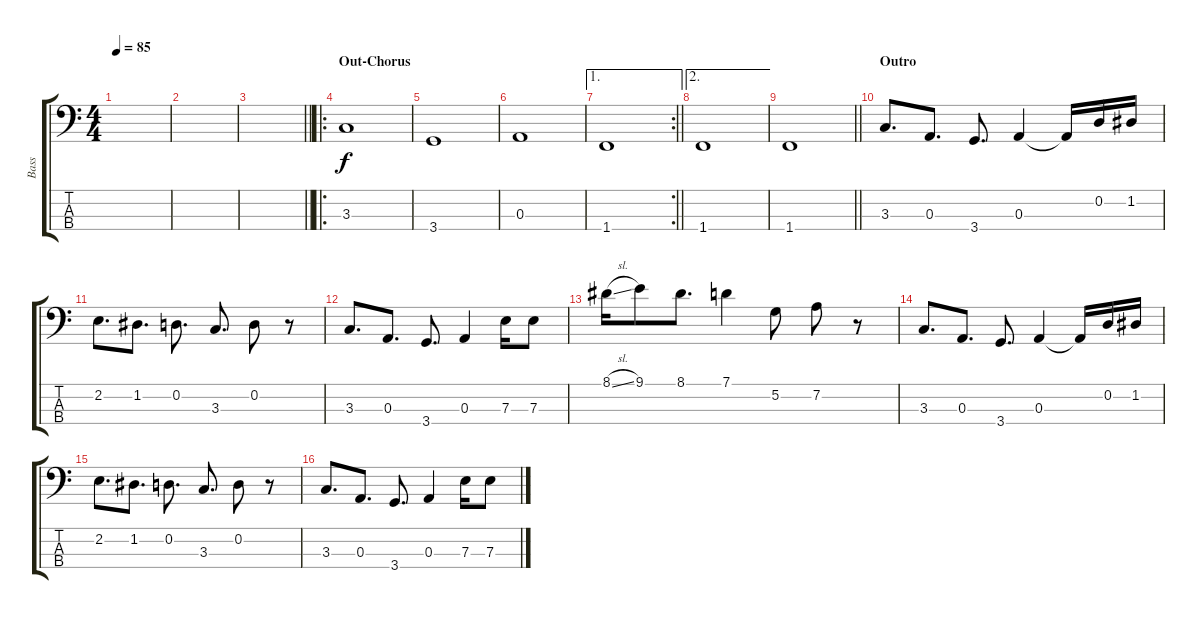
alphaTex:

\track ("Bass" "Bass") {instrument electricbasspick}
\staff {score tabs}
\tuning (G2 D2 A1 E1) {hide}
\ts (4 4)
\tempo 85
\clef f4
\ks c
|
|
\barLineRight lightlight
|
\ro
\section ("" "Out-Chorus")
3.3.1 |
3.4.1 |
0.3.1 |
\ae 1
\rc 2
\barLineRight lightlight
1.4.1 |
\ae 2
1.4.1 |
\barLineRight lightlight
1.4.1 |
\section ("" "Outro")
3.3.8{d} 0.3.8{d} 3.4.8{d} 0.3.4 0.3{t}.16 0.2.16 1.2.16 |
2.2.8{d} 1.2.8{d} 0.2.8{d} 3.3.8{d} 0.2.8 r.8 |
3.3.8{d} 0.3.8{d} 3.4.8{d} 0.3.4 7.3.16 7.3.8 |
8.1{sl}.16 9.1.8 8.1.8{d} 7.1.4 5.2.8 7.2.8 r.8 |
3.3.8{d} 0.3.8{d} 3.4.8{d} 0.3.4 0.3{t}.16 0.2.16 1.2.16 |
2.2.8{d} 1.2.8{d} 0.2.8{d} 3.3.8{d} 0.2.8 r.8 |
3.3.8{d} 0.3.8{d} 3.4.8{d} 0.3.4 7.3.16 7.3.8
